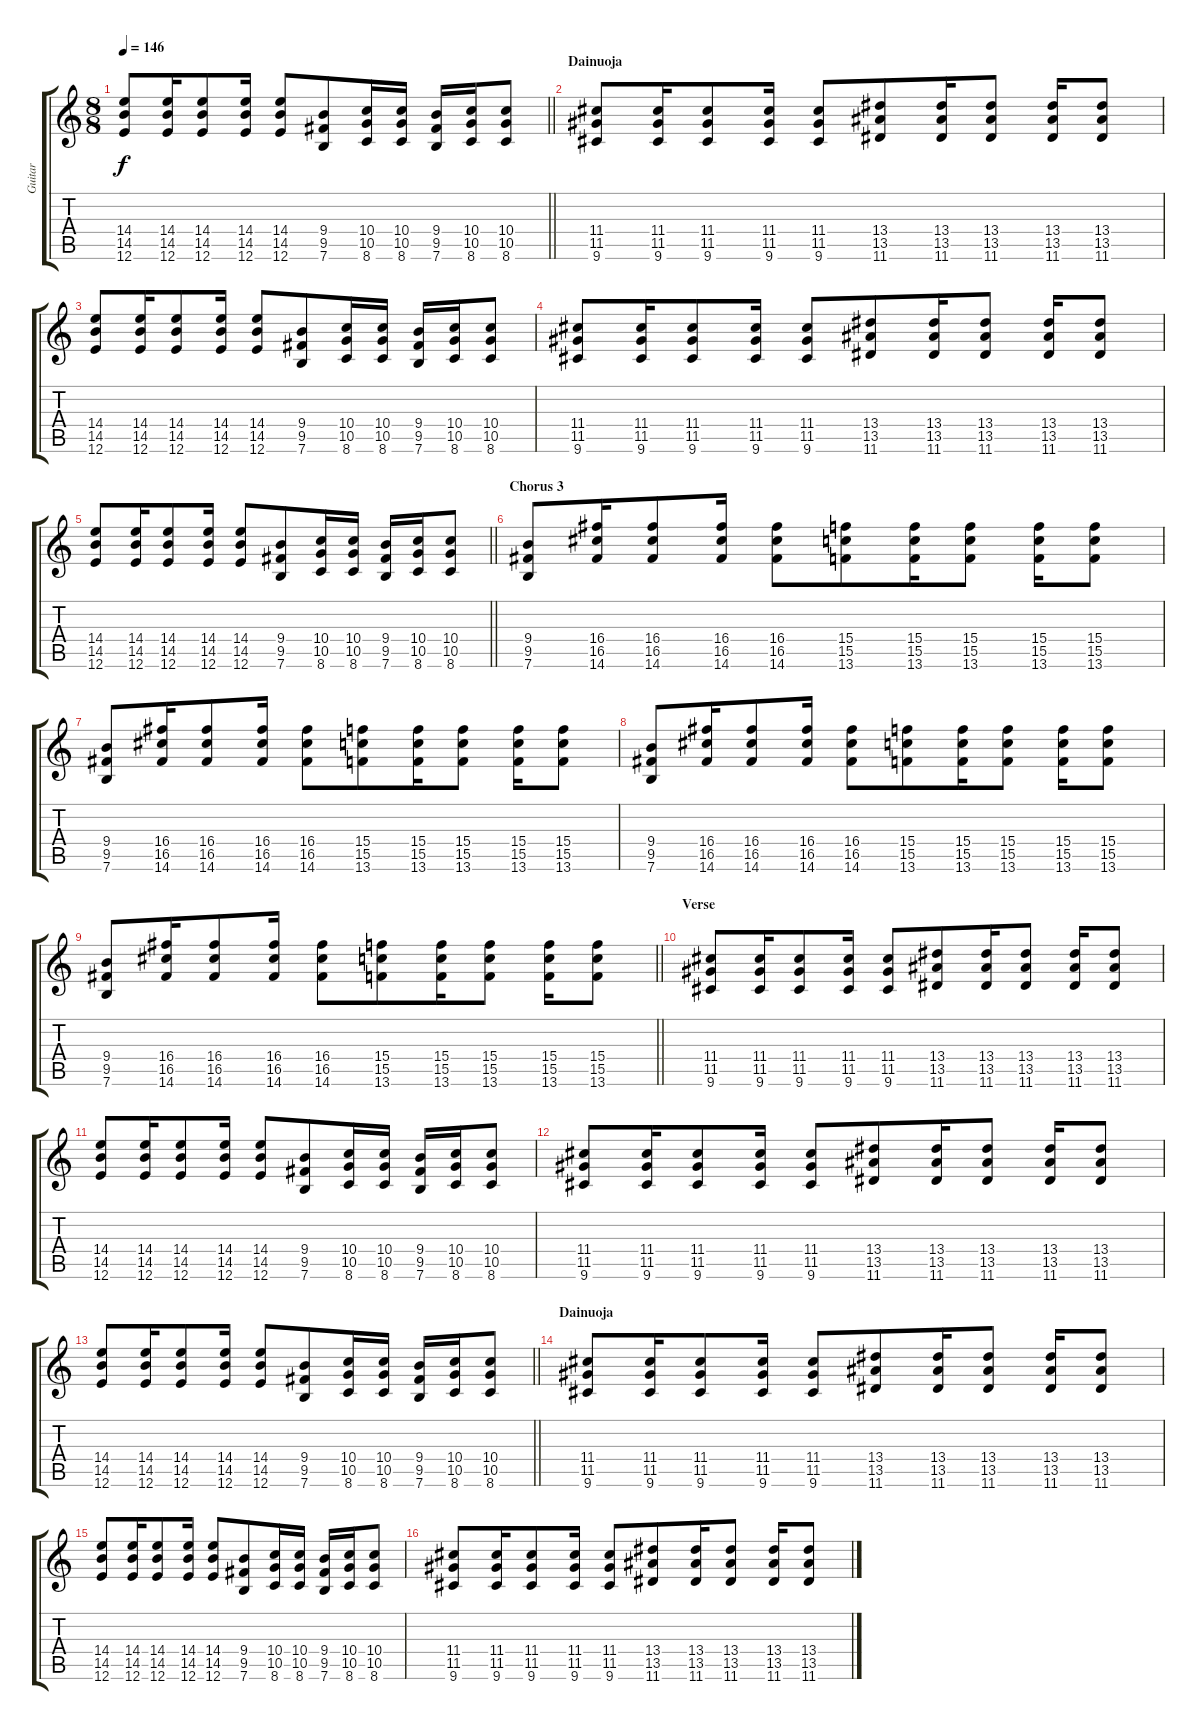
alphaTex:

\track ("Guitar" "Guitar") {instrument distortionguitar}
\staff {score tabs}
\tuning (E4 B3 G3 D3 A2 E2) {hide}
\ts (8 8)
\tempo 146
\clef g2
\barLineRight lightlight
\ks c
(14.4 14.5 12.6).8{dy f} (14.4 14.5 12.6).16 (14.4 14.5 12.6).8 (14.4 14.5 12.6).16 (14.4 14.5 12.6).8 (9.4 9.5 7.6).8 (10.4 10.5 8.6).16 (10.4 10.5 8.6).16 (9.4 9.5 7.6).16 (10.4 10.5 8.6).16 (10.4 10.5 8.6).8 |
\section ("" "Dainuoja")
(11.4 11.5 9.6).8 (11.4 11.5 9.6).16 (11.4 11.5 9.6).8 (11.4 11.5 9.6).16 (11.4 11.5 9.6).8 (13.4 13.5 11.6).8 (13.4 13.5 11.6).16 (13.4 13.5 11.6).8 (13.4 13.5 11.6).16 (13.4 13.5 11.6).8 |
(14.4 14.5 12.6).8 (14.4 14.5 12.6).16 (14.4 14.5 12.6).8 (14.4 14.5 12.6).16 (14.4 14.5 12.6).8 (9.4 9.5 7.6).8 (10.4 10.5 8.6).16 (10.4 10.5 8.6).16 (9.4 9.5 7.6).16 (10.4 10.5 8.6).16 (10.4 10.5 8.6).8 |
(11.4 11.5 9.6).8 (11.4 11.5 9.6).16 (11.4 11.5 9.6).8 (11.4 11.5 9.6).16 (11.4 11.5 9.6).8 (13.4 13.5 11.6).8 (13.4 13.5 11.6).16 (13.4 13.5 11.6).8 (13.4 13.5 11.6).16 (13.4 13.5 11.6).8 |
\barLineRight lightlight
(14.4 14.5 12.6).8 (14.4 14.5 12.6).16 (14.4 14.5 12.6).8 (14.4 14.5 12.6).16 (14.4 14.5 12.6).8 (9.4 9.5 7.6).8 (10.4 10.5 8.6).16 (10.4 10.5 8.6).16 (9.4 9.5 7.6).16 (10.4 10.5 8.6).16 (10.4 10.5 8.6).8 |
\section ("" "Chorus 3")
(9.4 9.5 7.6).8 (16.4 16.5 14.6).16 (16.4 16.5 14.6).8 (16.4 16.5 14.6).16 (16.4 16.5 14.6).8 (15.4 15.5 13.6).8 (15.4 15.5 13.6).16 (15.4 15.5 13.6).8 (15.4 15.5 13.6).16 (15.4 15.5 13.6).8 |
(9.4 9.5 7.6).8 (16.4 16.5 14.6).16 (16.4 16.5 14.6).8 (16.4 16.5 14.6).16 (16.4 16.5 14.6).8 (15.4 15.5 13.6).8 (15.4 15.5 13.6).16 (15.4 15.5 13.6).8 (15.4 15.5 13.6).16 (15.4 15.5 13.6).8 |
(9.4 9.5 7.6).8 (16.4 16.5 14.6).16 (16.4 16.5 14.6).8 (16.4 16.5 14.6).16 (16.4 16.5 14.6).8 (15.4 15.5 13.6).8 (15.4 15.5 13.6).16 (15.4 15.5 13.6).8 (15.4 15.5 13.6).16 (15.4 15.5 13.6).8 |
\barLineRight lightlight
(9.4 9.5 7.6).8 (16.4 16.5 14.6).16 (16.4 16.5 14.6).8 (16.4 16.5 14.6).16 (16.4 16.5 14.6).8 (15.4 15.5 13.6).8 (15.4 15.5 13.6).16 (15.4 15.5 13.6).8 (15.4 15.5 13.6).16 (15.4 15.5 13.6).8 |
\section ("" "Verse")
(11.4 11.5 9.6).8 (11.4 11.5 9.6).16 (11.4 11.5 9.6).8 (11.4 11.5 9.6).16 (11.4 11.5 9.6).8 (13.4 13.5 11.6).8 (13.4 13.5 11.6).16 (13.4 13.5 11.6).8 (13.4 13.5 11.6).16 (13.4 13.5 11.6).8 |
(14.4 14.5 12.6).8 (14.4 14.5 12.6).16 (14.4 14.5 12.6).8 (14.4 14.5 12.6).16 (14.4 14.5 12.6).8 (9.4 9.5 7.6).8 (10.4 10.5 8.6).16 (10.4 10.5 8.6).16 (9.4 9.5 7.6).16 (10.4 10.5 8.6).16 (10.4 10.5 8.6).8 |
(11.4 11.5 9.6).8 (11.4 11.5 9.6).16 (11.4 11.5 9.6).8 (11.4 11.5 9.6).16 (11.4 11.5 9.6).8 (13.4 13.5 11.6).8 (13.4 13.5 11.6).16 (13.4 13.5 11.6).8 (13.4 13.5 11.6).16 (13.4 13.5 11.6).8 |
\barLineRight lightlight
(14.4 14.5 12.6).8 (14.4 14.5 12.6).16 (14.4 14.5 12.6).8 (14.4 14.5 12.6).16 (14.4 14.5 12.6).8 (9.4 9.5 7.6).8 (10.4 10.5 8.6).16 (10.4 10.5 8.6).16 (9.4 9.5 7.6).16 (10.4 10.5 8.6).16 (10.4 10.5 8.6).8 |
\section ("" "Dainuoja")
(11.4 11.5 9.6).8 (11.4 11.5 9.6).16 (11.4 11.5 9.6).8 (11.4 11.5 9.6).16 (11.4 11.5 9.6).8 (13.4 13.5 11.6).8 (13.4 13.5 11.6).16 (13.4 13.5 11.6).8 (13.4 13.5 11.6).16 (13.4 13.5 11.6).8 |
(14.4 14.5 12.6).8 (14.4 14.5 12.6).16 (14.4 14.5 12.6).8 (14.4 14.5 12.6).16 (14.4 14.5 12.6).8 (9.4 9.5 7.6).8 (10.4 10.5 8.6).16 (10.4 10.5 8.6).16 (9.4 9.5 7.6).16 (10.4 10.5 8.6).16 (10.4 10.5 8.6).8 |
(11.4 11.5 9.6).8 (11.4 11.5 9.6).16 (11.4 11.5 9.6).8 (11.4 11.5 9.6).16 (11.4 11.5 9.6).8 (13.4 13.5 11.6).8 (13.4 13.5 11.6).16 (13.4 13.5 11.6).8 (13.4 13.5 11.6).16 (13.4 13.5 11.6).8
